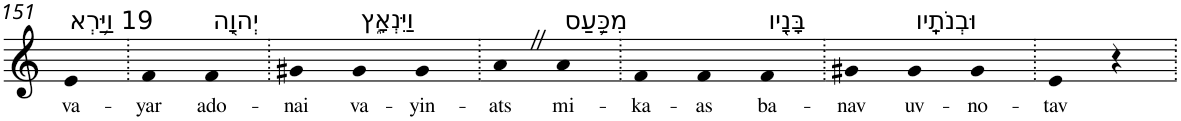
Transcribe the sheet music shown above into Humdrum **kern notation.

**kern	**text
*part1	*part1
*staff1	*staff1
*I"Piano	*
*I'Pno	*
!!LO:PB:g=z
*clefG2	*
*k[]	*
=151	=151
!LO:TX:a:t=19 וַיַּ֥רְא	!
!	!LO:LY:b
4e	va-
=152.	=152.
!	!LO:LY:b
4f	-yar
!LO:TX:a:t=יְהוָ֖ה	!
!	!LO:LY:b
4f	ado-
=153.	=153.
!	!LO:LY:b
4g#X	-nai
!LO:TX:a:t=וַיִּנְאָ֑ץ	!
!	!LO:LY:b
4g#	va-
!	!LO:LY:b
4g#	-yin-
=154.	=154.
!	!LO:LY:b
4aZ	-ats
!LO:TX:a:t=מִכַּ֥עַס	!
!	!LO:LY:b
4a	mi-
=155.	=155.
!	!LO:LY:b
4f	-ka-
!	!LO:LY:b
4f	-as
!LO:TX:a:t=בָּנָ֖יו	!
!	!LO:LY:b
4f	ba-
=156.	=156.
!	!LO:LY:b
4g#X	-nav
!LO:TX:a:t=וּבְנֹתָֽיו	!
!	!LO:LY:b
4g#	uv-
!	!LO:LY:b
4g#	-no-
=157.	=157.
!	!LO:LY:b
4e	-tav
4r	.
=.	=.
*-	*-
